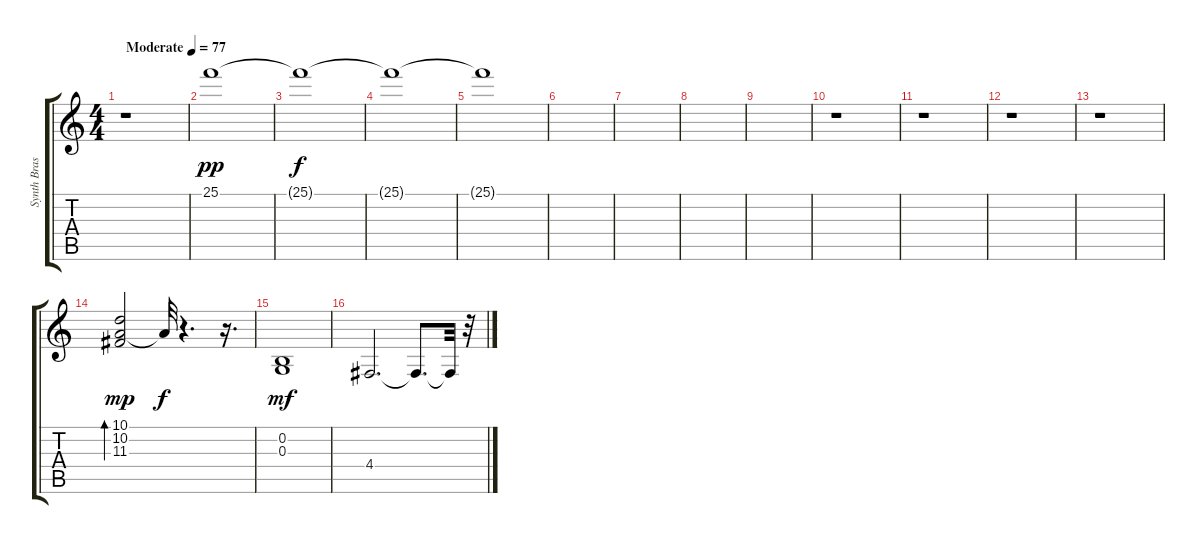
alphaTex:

\track ("Synth Brass 2" "Synth Bras") {instrument stringensemble2}
\staff {score tabs}
\tuning (E4 B3 G3 D3 A2 E2) {hide}
\ts (4 4)
\tempo (77 "Moderate")
\clef g2
\ks c
r.1{dy pp instrument stringensemble2} |
25.1.1 |
25.1{t}.1{dy f} |
25.1{t}.1 |
25.1{t}.1 |
|
|
|
|
r.1 |
r.1 |
r.1 |
r.1 |
(10.1 10.2 11.3).2{bd 240 dy mp volume 8 instrument fx5brightness} 10.2{t}.32{dy f} r.4{d} r.16{d} |
(0.2 0.3).1{dy mf volume 4 balance 13 instrument stringensemble1} |
4.4.2{d} 4.4{t}.8{d} 4.4{t}.32 r.32
